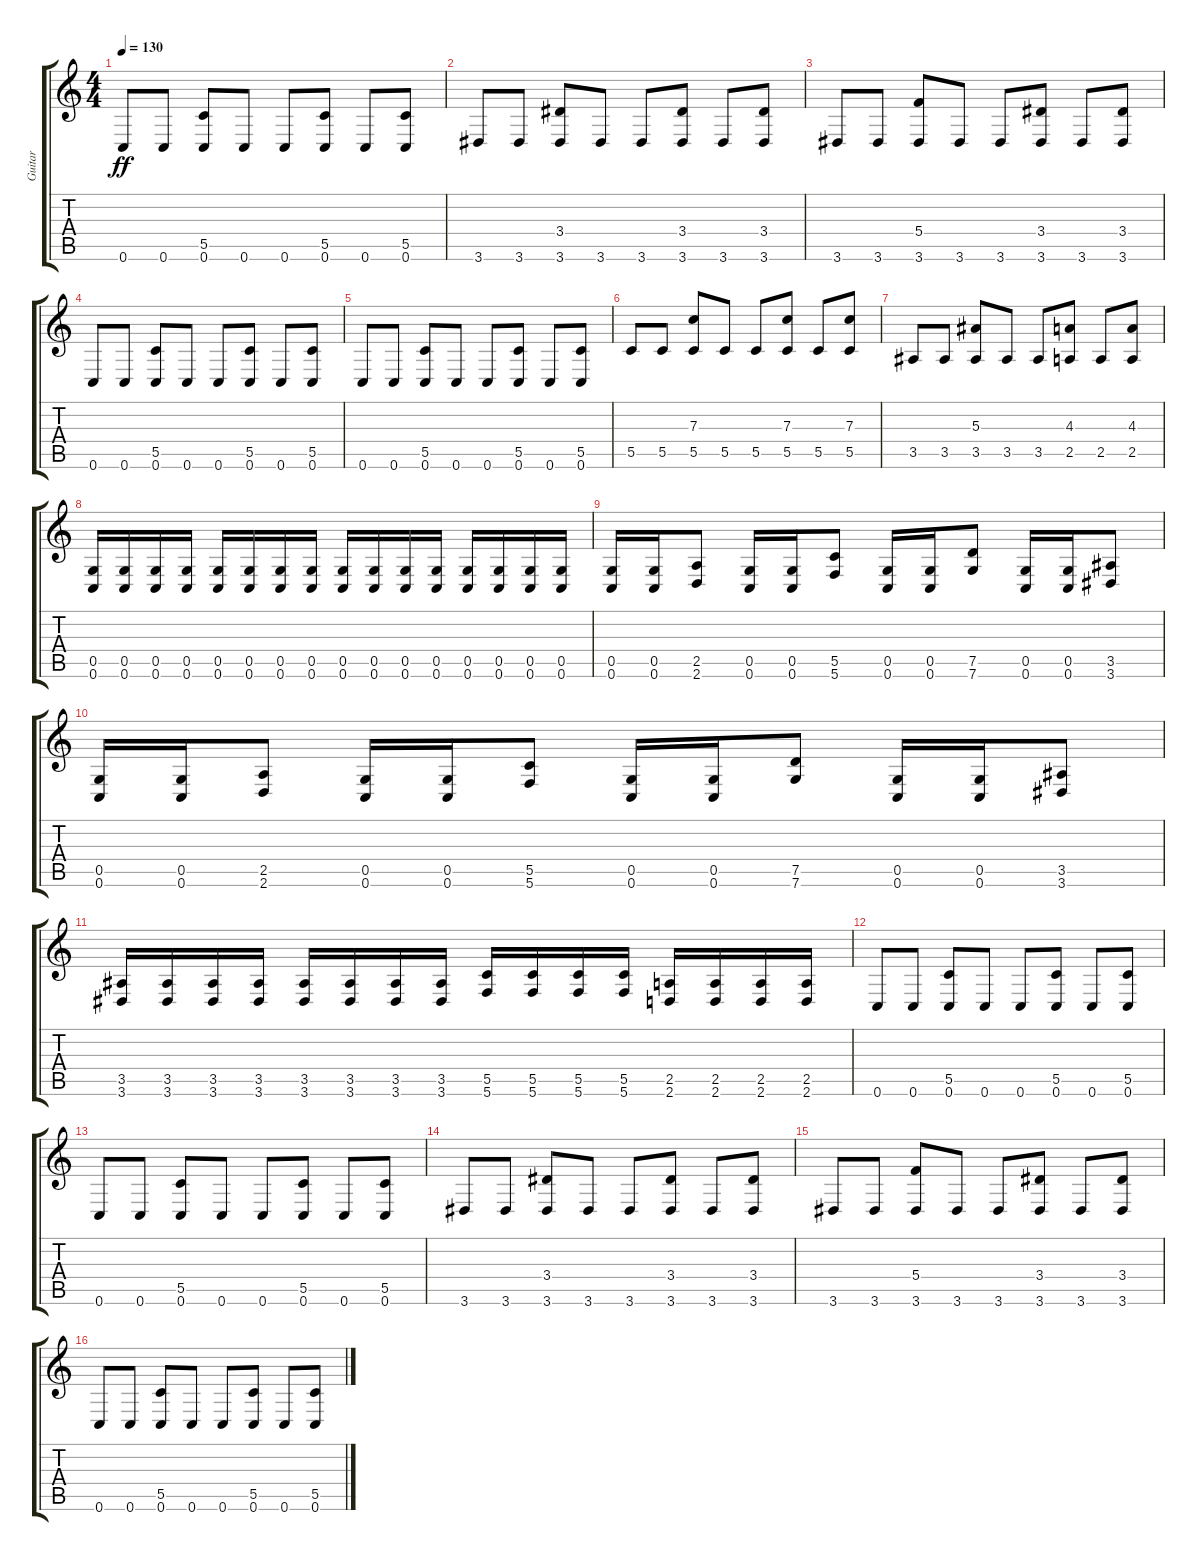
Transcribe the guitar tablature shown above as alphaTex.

\track ("Guitar" "Guitar") {instrument distortionguitar}
\staff {score tabs}
\tuning (D4 A3 F3 C3 G2 C2) {hide}
\ts (4 4)
\tempo 130
\clef g2
\ks c
0.6.8{dy ff} 0.6.8 (5.5 0.6).8 0.6.8 0.6.8 (5.5 0.6).8 0.6.8 (5.5 0.6).8 |
3.6.8 3.6.8 (3.4 3.6).8 3.6.8 3.6.8 (3.4 3.6).8 3.6.8 (3.4 3.6).8 |
3.6.8 3.6.8 (5.4 3.6).8 3.6.8 3.6.8 (3.4 3.6).8 3.6.8 (3.4 3.6).8 |
0.6.8 0.6.8 (5.5 0.6).8 0.6.8 0.6.8 (5.5 0.6).8 0.6.8 (5.5 0.6).8 |
0.6.8 0.6.8 (5.5 0.6).8 0.6.8 0.6.8 (5.5 0.6).8 0.6.8 (5.5 0.6).8 |
5.5.8 5.5.8 (7.3 5.5).8 5.5.8 5.5.8 (7.3 5.5).8 5.5.8 (7.3 5.5).8 |
3.5.8 3.5.8 (5.3 3.5).8 3.5.8 3.5.8 (4.3 2.5).8 2.5.8 (4.3 2.5).8 |
(0.5 0.6).16 (0.5 0.6).16 (0.5 0.6).16 (0.5 0.6).16 (0.5 0.6).16 (0.5 0.6).16 (0.5 0.6).16 (0.5 0.6).16 (0.5 0.6).16 (0.5 0.6).16 (0.5 0.6).16 (0.5 0.6).16 (0.5 0.6).16 (0.5 0.6).16 (0.5 0.6).16 (0.5 0.6).16 |
(0.5 0.6).16 (0.5 0.6).16 (2.5 2.6).8 (0.5 0.6).16 (0.5 0.6).16 (5.5 5.6).8 (0.5 0.6).16 (0.5 0.6).16 (7.5 7.6).8 (0.5 0.6).16 (0.5 0.6).16 (3.5 3.6).8 |
(0.5 0.6).16 (0.5 0.6).16 (2.5 2.6).8 (0.5 0.6).16 (0.5 0.6).16 (5.5 5.6).8 (0.5 0.6).16 (0.5 0.6).16 (7.5 7.6).8 (0.5 0.6).16 (0.5 0.6).16 (3.5 3.6).8 |
(3.5 3.6).16 (3.5 3.6).16 (3.5 3.6).16 (3.5 3.6).16 (3.5 3.6).16 (3.5 3.6).16 (3.5 3.6).16 (3.5 3.6).16 (5.5 5.6).16 (5.5 5.6).16 (5.5 5.6).16 (5.5 5.6).16 (2.5 2.6).16 (2.5 2.6).16 (2.5 2.6).16 (2.5 2.6).16 |
0.6.8 0.6.8 (5.5 0.6).8 0.6.8 0.6.8 (5.5 0.6).8 0.6.8 (5.5 0.6).8 |
0.6.8 0.6.8 (5.5 0.6).8 0.6.8 0.6.8 (5.5 0.6).8 0.6.8 (5.5 0.6).8 |
3.6.8 3.6.8 (3.4 3.6).8 3.6.8 3.6.8 (3.4 3.6).8 3.6.8 (3.4 3.6).8 |
3.6.8 3.6.8 (5.4 3.6).8 3.6.8 3.6.8 (3.4 3.6).8 3.6.8 (3.4 3.6).8 |
0.6.8 0.6.8 (5.5 0.6).8 0.6.8 0.6.8 (5.5 0.6).8 0.6.8 (5.5 0.6).8
